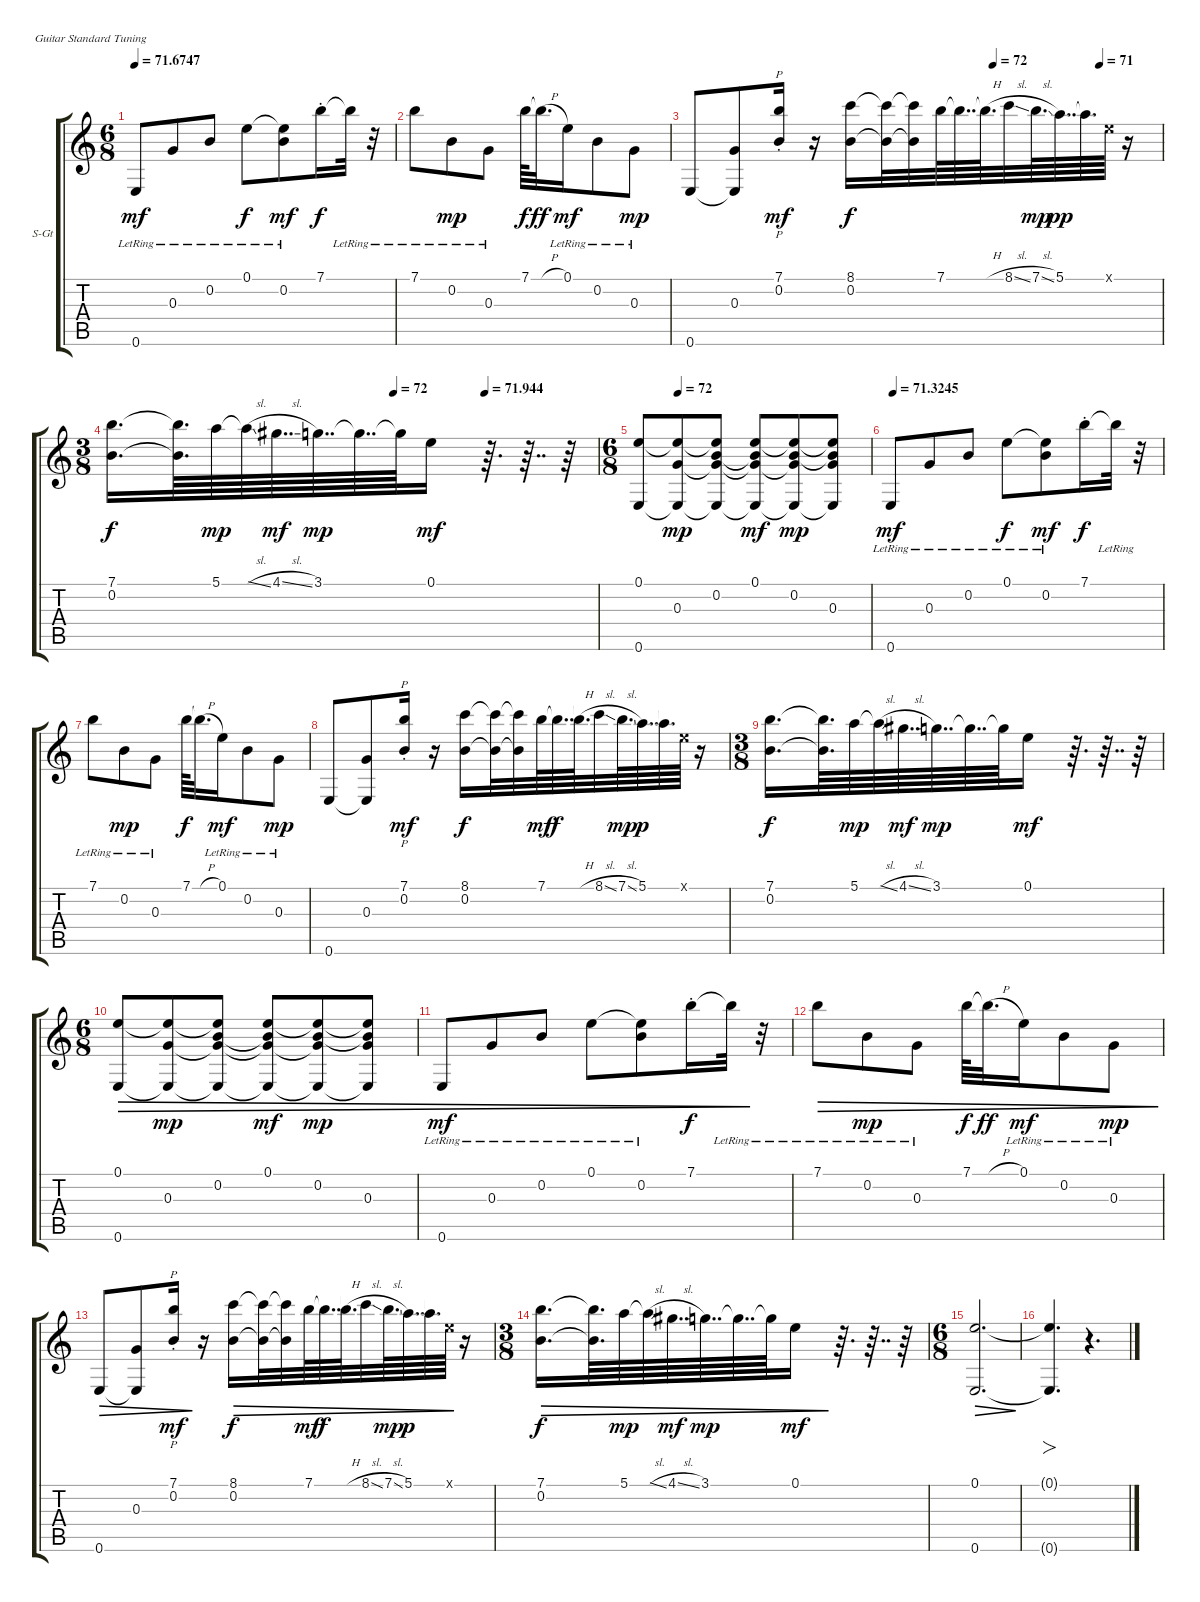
\bracketExtendMode groupsimilarinstruments
\firstSystemTrackNameOrientation horizontal
\otherSystemsTrackNameOrientation horizontal
\track ("Electric clean 1 " "S-Gt") {instrument acousticguitarsteel}
\staff {score tabs}
\tuning (E4 B3 G3 D3 A2 E2)
\ts (6 8)
\tempo
71.6747
\accidentals auto
\clef g2
\ottava regular
\simile none
\scale
0.324488
\ks c
0.6{lr}.8{dy mf} 0.3{lr}.8 0.2{lr}.8 0.1{lr}.8{dy f} (0.2{lr} 0.1{lr t}).8{dy mf} 7.1{st}.16{dy f} 7.1{lr t}.32 r.32 |
\scale
0.29787 7.1{lr}.8 0.2{lr}.8{dy mp} 0.3{lr}.8 7.1.64{dy f} 7.1{h t}.32{d dy ff} 0.1{lr}.16{dy mf} 0.2{lr}.8 0.3{lr}.8{dy mp} |
\tempo (72 0.64375)
\tempo (71 0.86875)
\scale
0.367798 0.6.8 (0.3 0.6{t}).8 (7.1{st} 0.2{st}).16{p dy mf} r.16 (8.1 0.2).16{dy f} (8.1{t} 0.2{t}).32 (8.1{t} 0.2{t}).32 7.1.64 7.1{t}.64{dd} 7.1{h t}.64{d} 8.1{sl}.32 7.1{sl}.64{d dy mp} 5.1.64{dd dy pp} 5.1{t}.64{d} 0.1{x}.64 r.16 |
\ts (3 8)
\beaming (8 3)
\tempo (72 0.58125)
\tempo (71.944 0.76875)
\scale
0.334772 (7.1 0.2).16{d dy f} (7.1{t} 0.2{t}).64{d} 5.1.64{dy mp} 5.1{sl t}.64 4.1{sl}.64{dd dy mf} 3.1.64{dd dy mp} 3.1{t}.64{dd} 3.1{t}.64 0.1.16{dy mf} r.64{d} r.64{dd} r.64 |
\ts (6 8)
\beaming (8 3 3)
\tempo (72 0.175)
\scale
0.315627 (0.1 0.6).8 (0.3 0.1{t} 0.6{t}).8{dy mp} (0.2 0.1{t} 0.6{t} 0.3{t}).8 (0.1 0.6{t} 0.3{t} 0.2{t}).8{dy mf} (0.2 0.1{t} 0.6{t} 0.3{t}).8{dy mp} (0.3 0.1{t} 0.6{t} 0.2{t}).8 |
\tempo (71.3245 0.0125)
\scale
0.336174 0.6{lr}.8{dy mf} 0.3{lr}.8 0.2{lr}.8 0.1{lr}.8{dy f} (0.2{lr} 0.1{lr t}).8{dy mf} 7.1{st}.16{dy f} 7.1{lr t}.32 r.32 |
\scale
0.348416 7.1{lr}.8 0.2{lr}.8{dy mp} 0.3{lr}.8 7.1.64{dy f} 7.1{h t}.32{d} 0.1{lr}.16{dy mf} 0.2{lr}.8 0.3{lr}.8{dy mp} |
\scale
0.367776 0.6.8 (0.3 0.6{t}).8 (7.1{st} 0.2{st}).16{p dy mf} r.16 (8.1 0.2).16{dy f} (8.1{t} 0.2{t}).32 (8.1{t} 0.2{t}).32 7.1.64{dy mf} 7.1{t}.64{dd dy f} 7.1{h t}.64{d} 8.1{sl}.32 7.1{sl}.64{d dy mp} 5.1.64{dd dy p} 5.1{t}.64{d} 0.1{x}.64 r.16 |
\ts (3 8)
\beaming (8 3)
\scale
0.34307 (7.1 0.2).16{d dy f} (7.1{t} 0.2{t}).64{d} 5.1.64{dy mp} 5.1{sl t}.64 4.1{sl}.64{dd dy mf} 3.1.64{dd dy mp} 3.1{t}.64{dd} 3.1{t}.64 0.1.16{dy mf} r.64{d} r.64{dd} r.64 |
\ts (6 8)
\beaming (8 3 3)
\scale
0.286388 (0.1 0.6).8{dec} (0.3 0.1{t} 0.6{t}).8{dec dy mp} (0.2 0.1{t} 0.6{t} 0.3{t}).8{dec} (0.1 0.6{t} 0.3{t} 0.2{t}).8{dec dy mf} (0.2 0.1{t} 0.6{t} 0.3{t}).8{dec dy mp} (0.3 0.1{t} 0.6{t} 0.2{t}).8{dec} |
\scale
0.305321 0.6{lr}.8{dec dy mf} 0.3{lr}.8{dec} 0.2{lr}.8{dec} 0.1{lr}.8{dec} (0.2{lr} 0.1{lr t}).8{dec} 7.1{st}.16{dec dy f} 7.1{lr t}.32{dec} r.32 |
\scale
0.307916 7.1{lr}.8{dec} 0.2{lr}.8{dec dy mp} 0.3{lr}.8{dec} 7.1.64{dec dy f} 7.1{h t}.32{d dec dy ff} 0.1{lr}.16{dec dy mf} 0.2{lr}.8{dec} 0.3{lr}.8{dec dy mp} |
\scale
0.387659 0.6.8{dec} (0.3 0.6{t}).8{dec} (7.1{st} 0.2{st}).16{p dec dy mf} r.16 (8.1 0.2).16{dec dy f} (8.1{t} 0.2{t}).32{dec} (8.1{t} 0.2{t}).32{dec} 7.1.64{dec dy mf} 7.1{t}.64{dd dec dy f} 7.1{h t}.64{d dec} 8.1{sl}.32{dec} 7.1{sl}.64{d dec dy mp} 5.1.64{dd dec dy p} 5.1{t}.64{d dec} 0.1{x}.64{dec} r.16 |
\ts (3 8)
\scale
0.480746 (7.1 0.2).16{d dec dy f} (7.1{t} 0.2{t}).64{d dec} 5.1.64{dec dy mp} 5.1{sl t}.64{dec} 4.1{sl}.64{dd dec dy mf} 3.1.64{dd dec dy mp} 3.1{t}.64{dd dec} 3.1{t}.64{dec} 0.1.16{dec dy mf} r.64{d} r.64{dd} r.64 |
\ts (6 8)
\scale
0.290637 (0.1 0.6).2{d dec} |
\scale
0.229158 (0.6{t} 0.1{t}).4{fo d} r.4{d}
